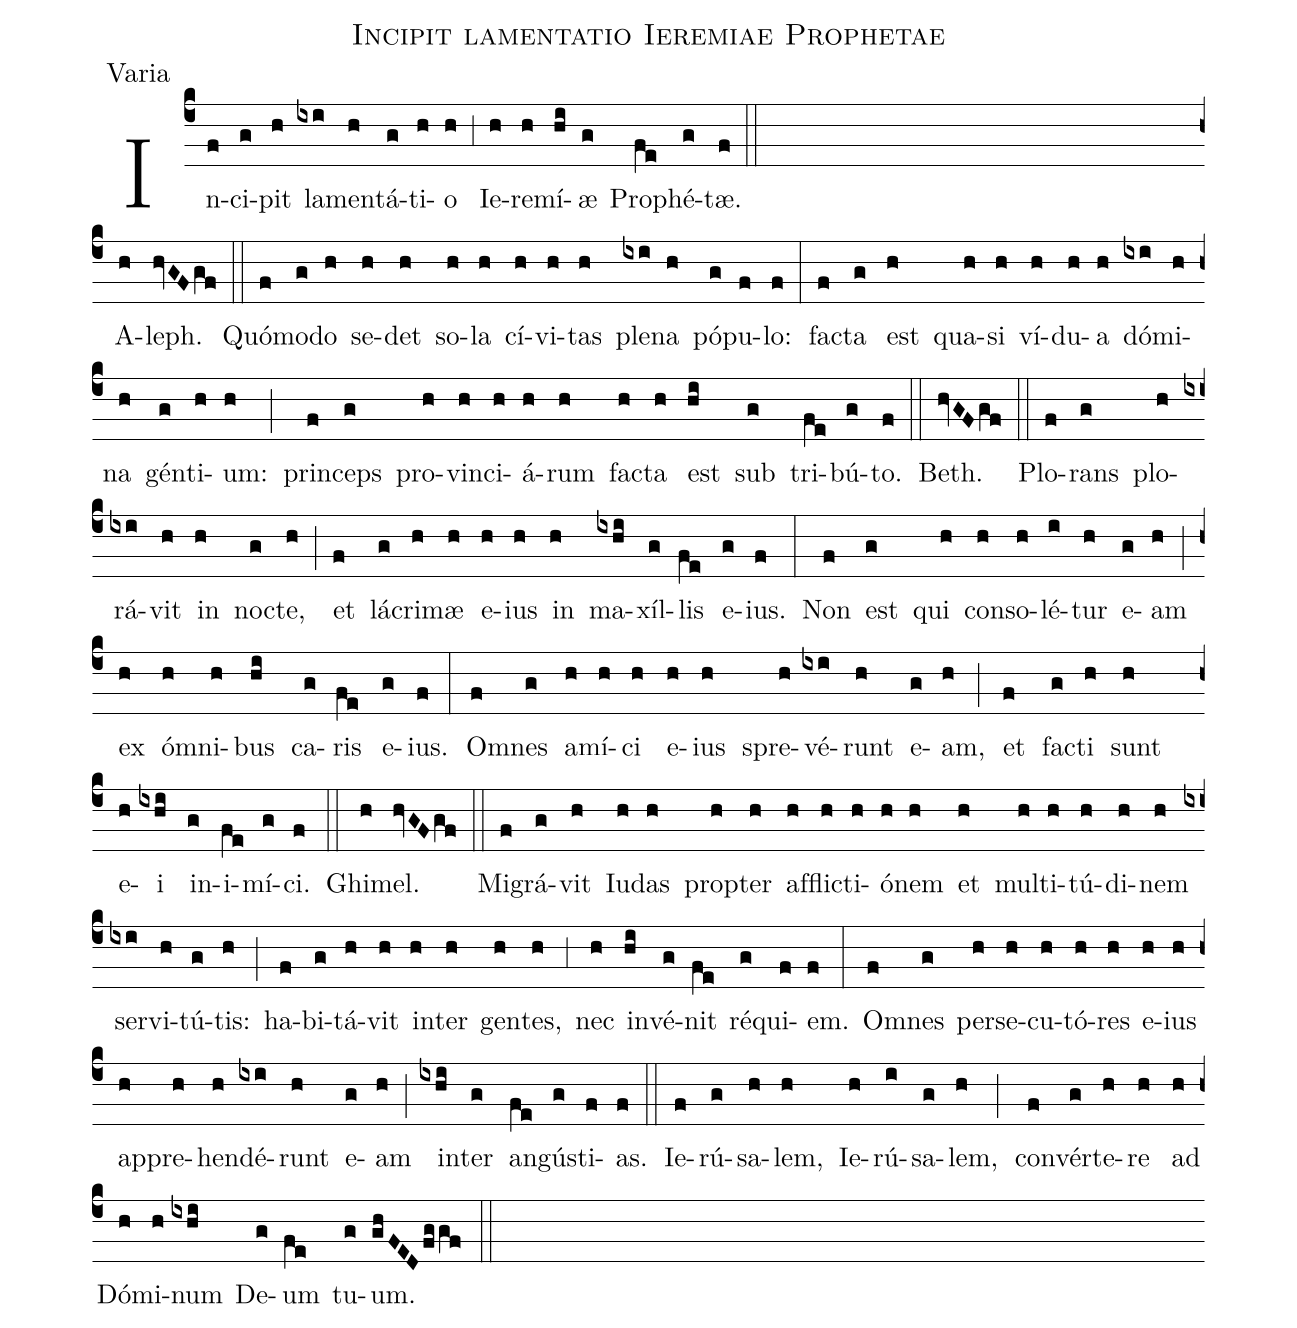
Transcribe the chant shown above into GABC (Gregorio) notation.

name:Incipit lamentatio Ieremiae Prophetae;
office-part:Varia;
%%
initial-style: 1;
%%
(c4)In(f)ci(g)pit(h) la(ixi)men(h)tá(g)ti(h)o(h) (,3) Ie(h)re(h)mí(hi)æ(g) Pro(fe)phé(g)tæ.(f) (::) (Z)
A(h)leph.(hvGFgf) (::) Quó(f)mo(g)do(h) se(h)det(h) so(h)la(h) cí(h)vi(h)tas(h) ple(ixi)na(h) pó(g)pu(f)lo:(f) (:) fac(f)ta(g) est(h) qua(h)si(h) ví(h)du(h)a(h) dó(ixi)mi(h)na(h) gén(g)ti(h)um:(h) (;) prin(f)ceps(g) pro(h)vin(h)ci(h)á(h)rum(h) fac(h)ta(h) est(hi) sub(g) tri(fe)bú(g)to.(f) (::)
Beth.(hvGFgf) (::) Plo(f)rans(g) plo(h)rá(ixi)vit(h) in(h) noc(g)te,(h) (;) et(f) lá(g)cri(h)mæ(h) e(h)ius(h) in(h) ma(ixhi)xíl(g)lis(fe) e(g)ius.(f) (:) Non(f) est(g) qui(h) con(h)so(h)lé(i)tur(h) e(g)am(h) (;) ex(h) óm(h)ni(h)bus(hi) ca(g)ris(fe) e(g)ius.(f) (:) Om(f)nes(g) a(h)mí(h)ci(h) e(h)ius(h) spre(h)vé(ixi)runt(h) e(g)am,(h) (;) et(f) fac(g)ti(h) sunt(h)

(z)

e(h)i(ixhi) in(g)i(fe)mí(g)ci.(f) (::)
Ghi(h)mel.(hvGFgf) (::) Mi(f)grá(g)vit(h) Iu(h)das(h) prop(h)ter(h) af(h)flic(h)ti(h)ó(h)nem(h) et(h) mul(h)ti(h)tú(h)di(h)nem(h) ser(ixi)vi(h)tú(g)tis:(h) (;) ha(f)bi(g)tá(h)vit(h) in(h)ter(h) gen(h)tes,(h) (,3) nec(h) in(hi)vé(g)nit(fe) ré(g)qui(f)em.(f) (:) Om(f)nes(g) per(h)se(h)cu(h)tó(h)res(h) e(h)ius(h) ap(h)pre(h)hen(h)dé(ixi)runt(h) e(g)am(h) (;) in(ixhi)ter(g) an(fe)gús(g)ti(f)as.(f) (::)



%%1965: Ie(f)rú(g)sa(h)lem,() Ie(h)rú(g)sa(h)lem,(h) (;)

%%1949:

Ie(f)rú(g)sa(h)lem,(h) Ie(h)rú(i)sa(g)lem,(h) (;)




con(f)vér(g)te(h)re(h) ad(h) Dó(h)mi(h)num(ixhi) De(g)um(fe) tu(g)um.(gh/FEDfggf) (::)
